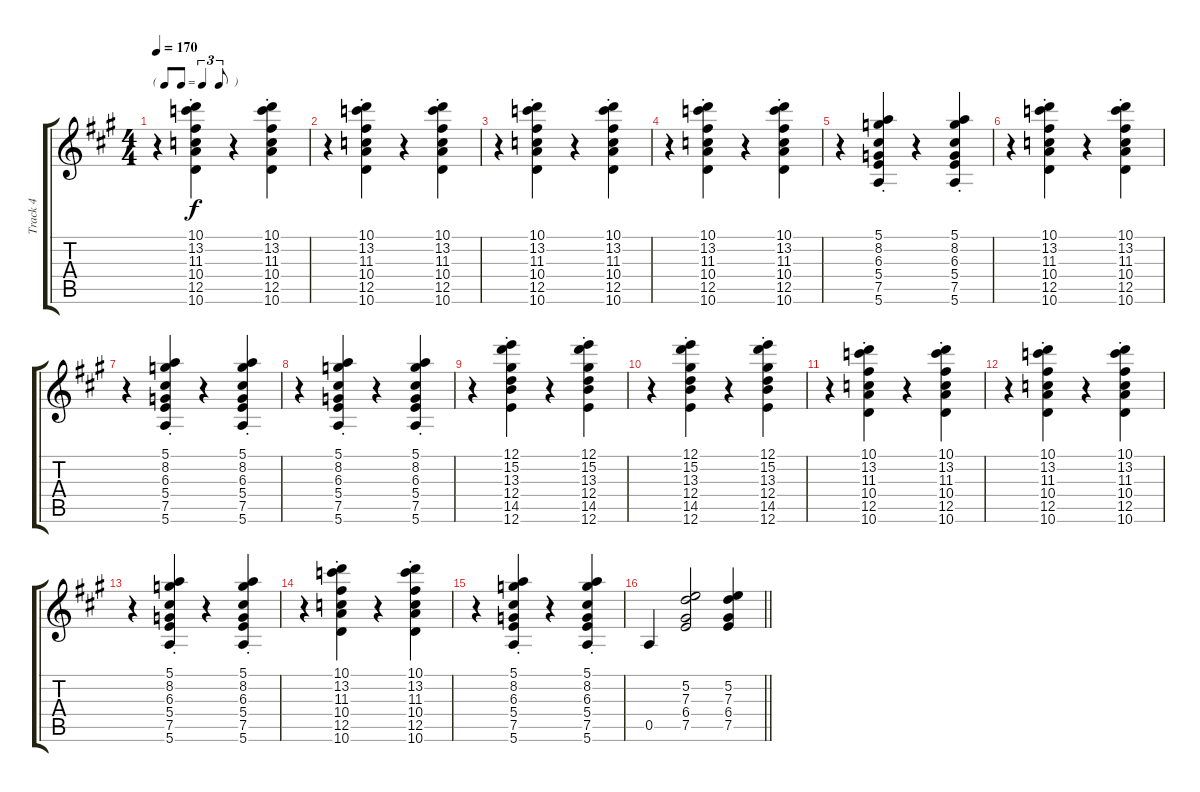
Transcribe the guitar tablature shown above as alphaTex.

\track ("Track 4" "Track 4") {instrument electricguitarjazz}
\staff {score tabs}
\tuning (E4 B3 G3 D3 A2 E2) {hide}
\ts (4 4)
\tf triplet8th
\tempo 170
\clef g2
\ks a
r.4{dy f} (10.1{st} 13.2{st} 11.3{st} 10.4{st} 12.5{st} 10.6{st}).4 r.4 (10.1{st} 13.2{st} 11.3{st} 10.4{st} 12.5{st} 10.6{st}).4 |
r.4 (10.1{st} 13.2{st} 11.3{st} 10.4{st} 12.5{st} 10.6{st}).4 r.4 (10.1{st} 13.2{st} 11.3{st} 10.4{st} 12.5{st} 10.6{st}).4 |
r.4 (10.1{st} 13.2{st} 11.3{st} 10.4{st} 12.5{st} 10.6{st}).4 r.4 (10.1{st} 13.2{st} 11.3{st} 10.4{st} 12.5{st} 10.6{st}).4 |
r.4 (10.1{st} 13.2{st} 11.3{st} 10.4{st} 12.5{st} 10.6{st}).4 r.4 (10.1{st} 13.2{st} 11.3{st} 10.4{st} 12.5{st} 10.6{st}).4 |
r.4 (5.1{st} 8.2{st} 6.3{st} 5.4{st} 7.5{st} 5.6{st}).4 r.4 (5.1{st} 8.2{st} 6.3{st} 5.4{st} 7.5{st} 5.6{st}).4 |
r.4 (10.1{st} 13.2{st} 11.3{st} 10.4{st} 12.5{st} 10.6{st}).4 r.4 (10.1{st} 13.2{st} 11.3{st} 10.4{st} 12.5{st} 10.6{st}).4 |
r.4 (5.1{st} 8.2{st} 6.3{st} 5.4{st} 7.5{st} 5.6{st}).4 r.4 (5.1{st} 8.2{st} 6.3{st} 5.4{st} 7.5{st} 5.6{st}).4 |
r.4 (5.1{st} 8.2{st} 6.3{st} 5.4{st} 7.5{st} 5.6{st}).4 r.4 (5.1{st} 8.2{st} 6.3{st} 5.4{st} 7.5{st} 5.6{st}).4 |
r.4 (12.1{st} 15.2{st} 13.3{st} 12.4{st} 14.5{st} 12.6{st}).4 r.4 (12.1{st} 15.2{st} 13.3{st} 12.4{st} 14.5{st} 12.6{st}).4 |
r.4 (12.1{st} 15.2{st} 13.3{st} 12.4{st} 14.5{st} 12.6{st}).4 r.4 (12.1{st} 15.2{st} 13.3{st} 12.4{st} 14.5{st} 12.6{st}).4 |
r.4 (10.1{st} 13.2{st} 11.3{st} 10.4{st} 12.5{st} 10.6{st}).4 r.4 (10.1{st} 13.2{st} 11.3{st} 10.4{st} 12.5{st} 10.6{st}).4 |
r.4 (10.1{st} 13.2{st} 11.3{st} 10.4{st} 12.5{st} 10.6{st}).4 r.4 (10.1{st} 13.2{st} 11.3{st} 10.4{st} 12.5{st} 10.6{st}).4 |
r.4 (5.1{st} 8.2{st} 6.3{st} 5.4{st} 7.5{st} 5.6{st}).4 r.4 (5.1{st} 8.2{st} 6.3{st} 5.4{st} 7.5{st} 5.6{st}).4 |
r.4 (10.1{st} 13.2{st} 11.3{st} 10.4{st} 12.5{st} 10.6{st}).4 r.4 (10.1{st} 13.2{st} 11.3{st} 10.4{st} 12.5{st} 10.6{st}).4 |
r.4 (5.1{st} 8.2{st} 6.3{st} 5.4{st} 7.5{st} 5.6{st}).4 r.4 (5.1{st} 8.2{st} 6.3{st} 5.4{st} 7.5{st} 5.6{st}).4 |
\barLineRight lightlight
0.5.4 (5.2 7.3 6.4 7.5).2 (5.2 7.3 6.4 7.5).4
